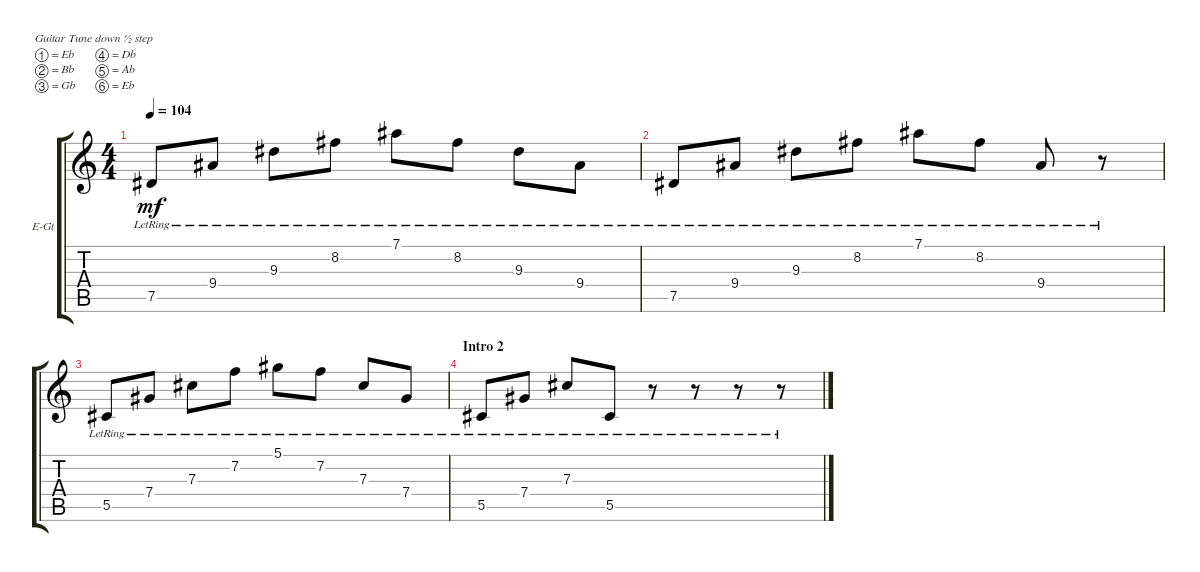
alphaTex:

\defaultSystemsLayout 4
\bracketExtendMode groupsimilarinstruments
\firstSystemTrackNameOrientation horizontal
\otherSystemsTrackNameOrientation horizontal
\track ("Clean" "E-Gt") {instrument overdrivenguitar}
\staff {score tabs}
\tuning (Eb4 Bb3 Gb3 Db3 Ab2 Eb2)
\ts (4 4)
\tempo 104
\clef g2
\ks c
7.5{lr}.8{dy mf} 9.4{lr}.8 9.3{lr}.8 8.2{lr}.8 7.1{lr}.8 8.2{lr}.8 9.3{lr}.8 9.4{lr}.8 |
7.5{lr}.8 9.4{lr}.8 9.3{lr}.8 8.2{lr}.8 7.1{lr}.8 8.2{lr}.8 9.4{lr}.8 r.8 |
5.5{lr}.8 7.4{lr}.8 7.3{lr}.8 7.2{lr}.8 5.1{lr}.8 7.2{lr}.8 7.3{lr}.8 7.4{lr}.8 |
\section ("" "Intro 2")
5.5{lr}.8 7.4{lr}.8 7.3{lr}.8 5.5{lr}.8 r.8 r.8 r.8 r.8
